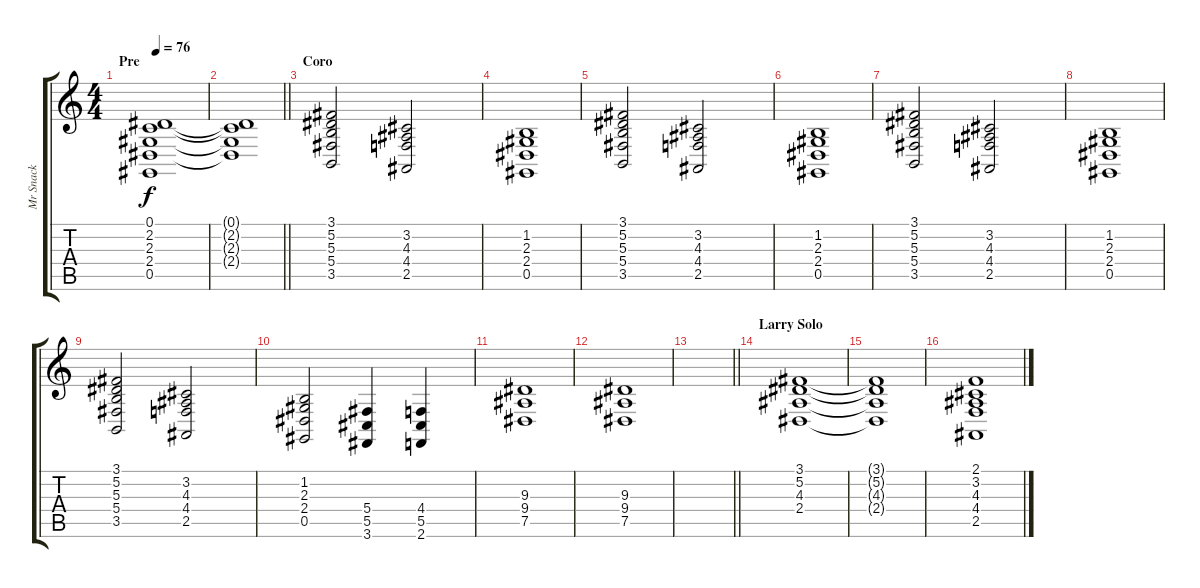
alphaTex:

\track ("Mr Snack" "Mr Snack") {instrument synthstrings2}
\staff {score tabs}
\tuning (Eb4 Bb3 Gb3 Db3 Ab2 Eb2) {hide}
\ts (4 4)
\section ("" "Pre")
\tempo 76
\clef g2
\ks c
(0.1 2.2 2.3 2.4 0.5).1{dy f} |
\barLineRight lightlight
(0.1{t} 2.2{t} 2.3{t} 2.4{t}).1 |
\section ("" "Coro")
(3.1 5.2 5.3 5.4 3.5).2 (3.2 4.3 4.4 2.5).2 |
(1.2 2.3 2.4 0.5).1 |
(3.1 5.2 5.3 5.4 3.5).2 (3.2 4.3 4.4 2.5).2 |
(1.2 2.3 2.4 0.5).1 |
(3.1 5.2 5.3 5.4 3.5).2 (3.2 4.3 4.4 2.5).2 |
(1.2 2.3 2.4 0.5).1 |
(3.1 5.2 5.3 5.4 3.5).2 (3.2 4.3 4.4 2.5).2 |
(1.2 2.3 2.4 0.5).2 (5.4 5.5 3.6).4 (4.4 5.5 2.6).4 |
(9.3 9.4 7.5).1 |
(9.3 9.4 7.5).1 |
\barLineRight lightlight
|
\section ("" "Larry Solo")
(3.1 5.2 4.3 2.4).1 |
(3.1{t} 5.2{t} 4.3{t} 2.4{t}).1 |
(2.1 3.2 4.3 4.4 2.5).1
